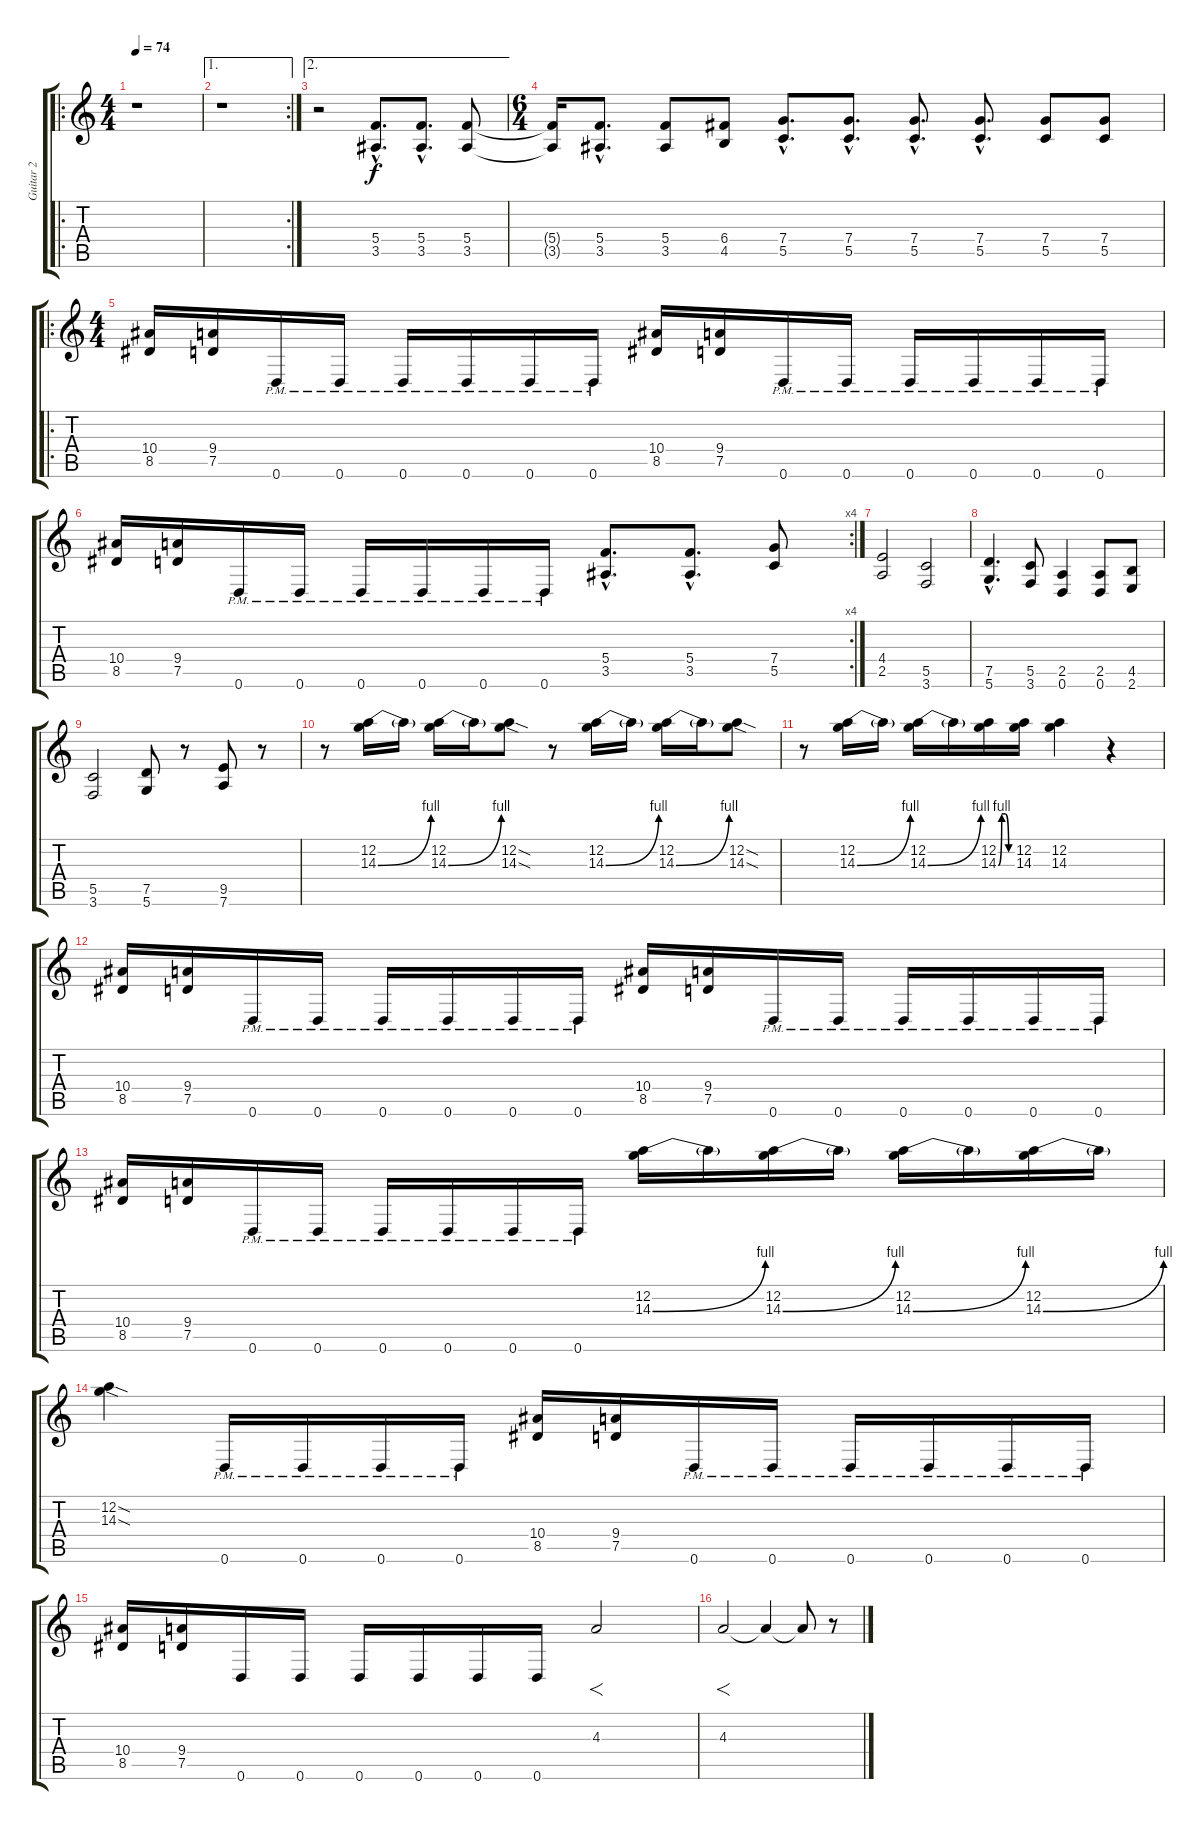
\track ("Guitar 2" "Guitar 2") {instrument distortionguitar}
\staff {score tabs}
\tuning (D4 A3 F3 C3 G2 D2) {hide}
\ro
\ts (4 4)
\tempo 74
\clef g2
\ks c
r.1{dy f instrument distortionguitar} |
\ae 1
\rc 2
r.1 |
\ae 2
r.2 (5.4{hac} 3.5{hac}).8{d} (5.4{hac} 3.5{hac}).8{d} (5.4 3.5).8 |
\ts (6 4)
(5.4{t} 3.5{t}).16 (5.4{hac} 3.5{hac}).8{d} (5.4 3.5).8 (6.4 4.5).8 (7.4{hac} 5.5{hac}).8{d} (7.4{hac} 5.5{hac}).8{d} (7.4{hac} 5.5{hac}).8{d} (7.4{hac} 5.5{hac}).8{d} (7.4 5.5).8 (7.4 5.5).8 |
\ro
\ts (4 4)
(10.4 8.5).16 (9.4 7.5).16 0.6{pm}.16 0.6{pm}.16 0.6{pm}.16 0.6{pm}.16 0.6{pm}.16 0.6{pm}.16 (10.4 8.5).16 (9.4 7.5).16 0.6{pm}.16 0.6{pm}.16 0.6{pm}.16 0.6{pm}.16 0.6{pm}.16 0.6{pm}.16 |
\rc 4
(10.4 8.5).16 (9.4 7.5).16 0.6{pm}.16 0.6{pm}.16 0.6{pm}.16 0.6{pm}.16 0.6{pm}.16 0.6{pm}.16 (5.4{hac} 3.5{hac}).8{d} (5.4{hac} 3.5{hac}).8{d} (7.4 5.5).8 |
(4.4 2.5).2 (5.5 3.6).2 |
(7.5{hac} 5.6{hac}).4{d} (5.5 3.6).8 (2.5 0.6).4 (2.5 0.6).8 (4.5 2.6).8 |
(5.5 3.6).2 (7.5 5.6).8 r.8 (9.5 7.6).8 r.8 |
r.8 (12.2 14.3{be (bend 0 0 60 4)}).16 14.3{t}.16 (12.2 14.3{be (bend 0 0 60 4)}).16 14.3{t}.16 (12.2{sod} 14.3{sod}).8 r.8 (12.2 14.3{be (bend 0 0 60 4)}).16 14.3{t}.16 (12.2 14.3{be (bend 0 0 60 4)}).16 14.3{t}.16 (12.2{sod} 14.3{sod}).8 |
r.8 (12.2 14.3{be (bend 0 0 60 4)}).16 14.3{t}.16 (12.2 14.3{be (bend 0 0 60 4)}).16 14.3{t}.16 (12.2 14.3{be (custom 0 0 15 4 30 4 45 0 60 0)}).16 (12.2 14.3).16 (12.2 14.3).4 r.4 |
(10.4 8.5).16 (9.4 7.5).16 0.6{pm}.16 0.6{pm}.16 0.6{pm}.16 0.6{pm}.16 0.6{pm}.16 0.6{pm}.16 (10.4 8.5).16 (9.4 7.5).16 0.6{pm}.16 0.6{pm}.16 0.6{pm}.16 0.6{pm}.16 0.6{pm}.16 0.6{pm}.16 |
(10.4 8.5).16 (9.4 7.5).16 0.6{pm}.16 0.6{pm}.16 0.6{pm}.16 0.6{pm}.16 0.6{pm}.16 0.6{pm}.16 (12.2 14.3{be (bend 0 0 60 4)}).16 14.3{t}.16 (12.2 14.3{be (bend 0 0 60 4)}).16 14.3{t}.16 (12.2 14.3{be (bend 0 0 60 4)}).16 14.3{t}.16 (12.2 14.3{be (bend 0 0 60 4)}).16 14.3{t}.16 |
(12.2{sod} 14.3{sod}).4 0.6{pm}.16 0.6{pm}.16 0.6{pm}.16 0.6{pm}.16 (10.4 8.5).16 (9.4 7.5).16 0.6{pm}.16 0.6{pm}.16 0.6{pm}.16 0.6{pm}.16 0.6{pm}.16 0.6{pm}.16 |
(10.4 8.5).16 (9.4 7.5).16 0.6.16 0.6.16 0.6.16 0.6.16 0.6.16 0.6.16 4.3.2{f} |
4.3.2{f} 4.3{t}.4 4.3{t}.8 r.8
